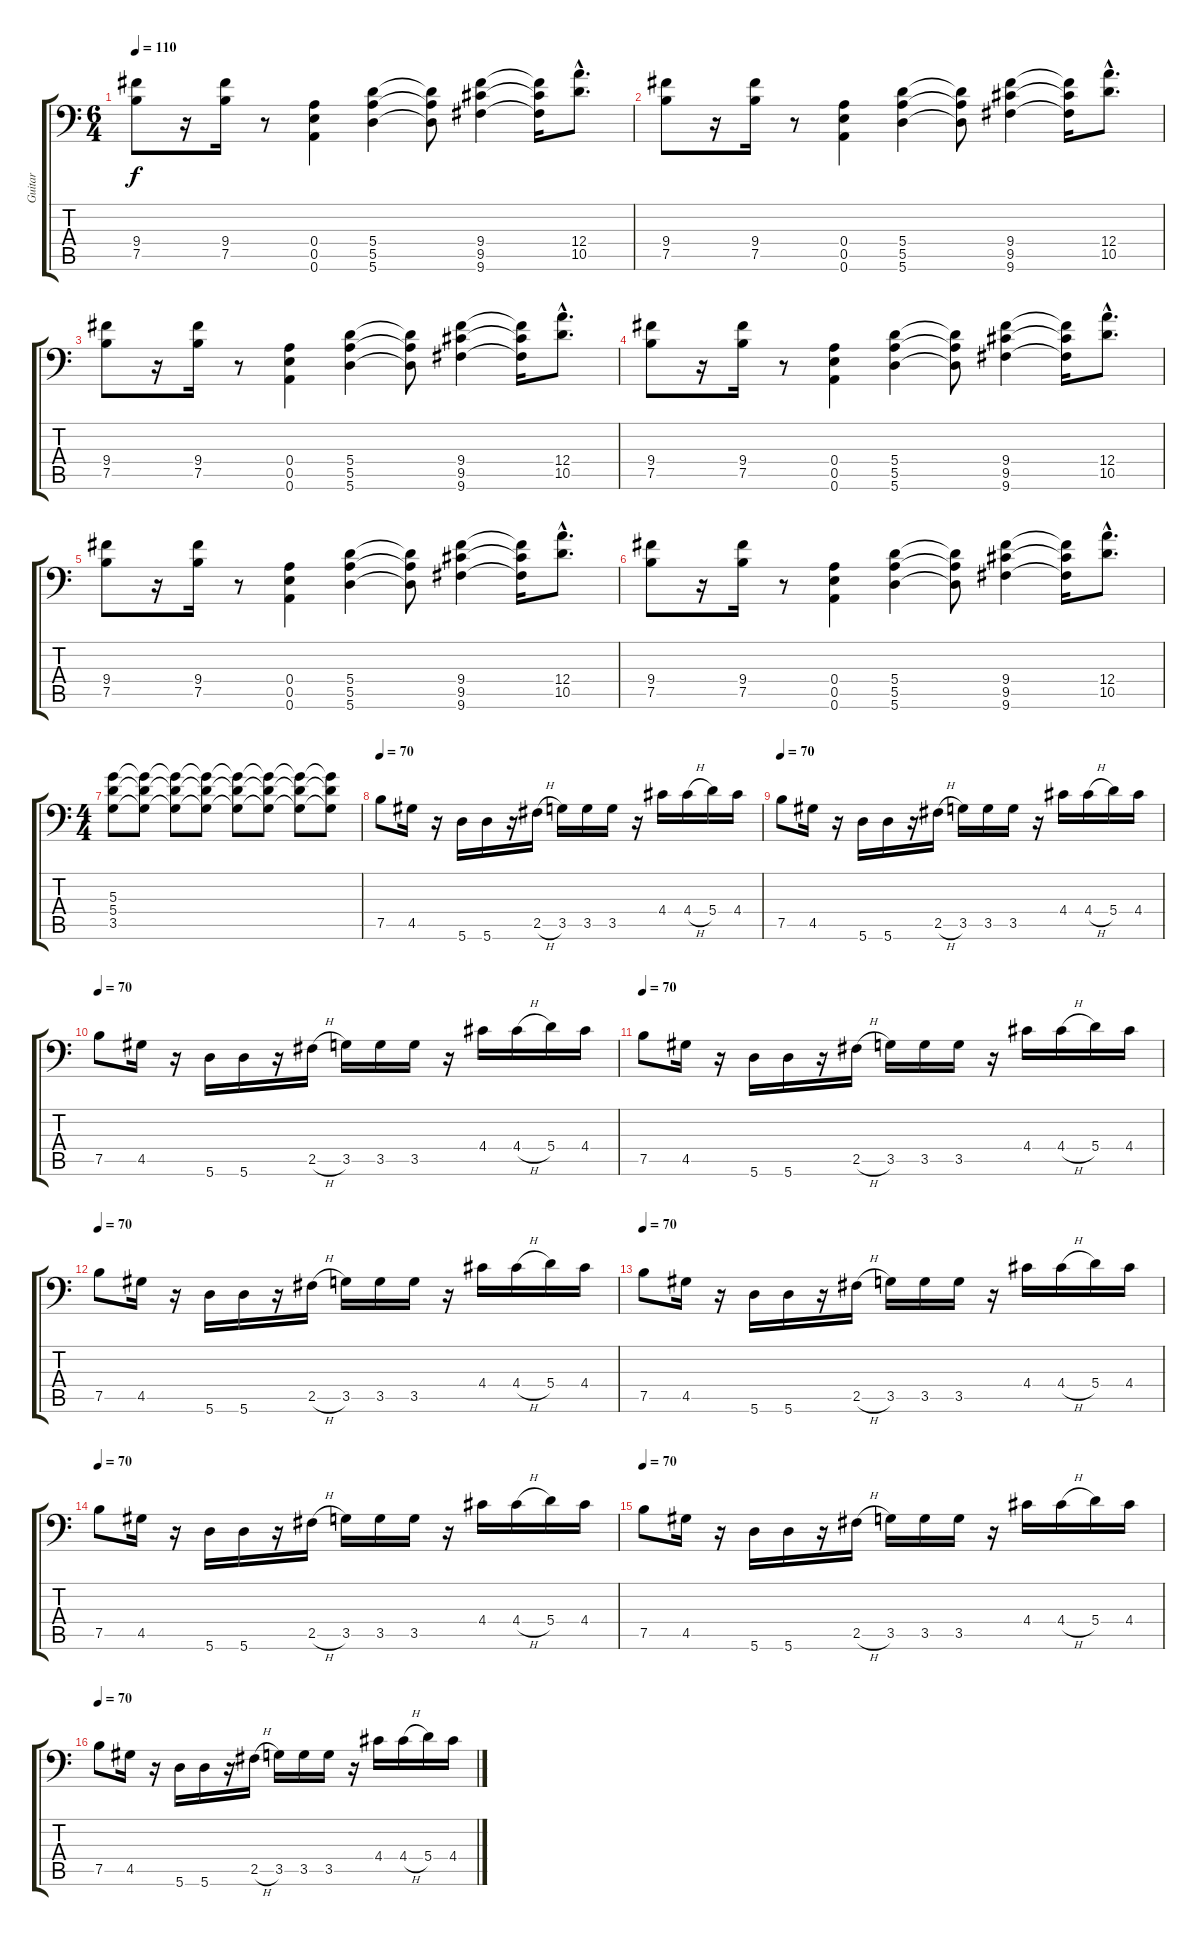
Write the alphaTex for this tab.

\track ("Guitar" "Guitar") {instrument distortionguitar}
\staff {score tabs}
\tuning (B3 G3 D3 A2 E2 A1) {hide}
\ts (6 4)
\tempo 110
\clef f4
\ks c
(9.4 7.5).8{dy f} r.16 (9.4 7.5).16 r.8 (0.4 0.5 0.6).4 (5.4 5.5 5.6).4 (5.4{t} 5.5{t} 5.6{t}).8 (9.4 9.5 9.6).4 (9.4{t} 9.5{t} 9.6{t}).16 (12.4{hac} 10.5{hac}).8{d} |
(9.4 7.5).8 r.16 (9.4 7.5).16 r.8 (0.4 0.5 0.6).4 (5.4 5.5 5.6).4 (5.4{t} 5.5{t} 5.6{t}).8 (9.4 9.5 9.6).4 (9.4{t} 9.5{t} 9.6{t}).16 (12.4{hac} 10.5{hac}).8{d} |
(9.4 7.5).8 r.16 (9.4 7.5).16 r.8 (0.4 0.5 0.6).4 (5.4 5.5 5.6).4 (5.4{t} 5.5{t} 5.6{t}).8 (9.4 9.5 9.6).4 (9.4{t} 9.5{t} 9.6{t}).16 (12.4{hac} 10.5{hac}).8{d} |
(9.4 7.5).8 r.16 (9.4 7.5).16 r.8 (0.4 0.5 0.6).4 (5.4 5.5 5.6).4 (5.4{t} 5.5{t} 5.6{t}).8 (9.4 9.5 9.6).4 (9.4{t} 9.5{t} 9.6{t}).16 (12.4{hac} 10.5{hac}).8{d} |
(9.4 7.5).8 r.16 (9.4 7.5).16 r.8 (0.4 0.5 0.6).4 (5.4 5.5 5.6).4 (5.4{t} 5.5{t} 5.6{t}).8 (9.4 9.5 9.6).4 (9.4{t} 9.5{t} 9.6{t}).16 (12.4{hac} 10.5{hac}).8{d} |
(9.4 7.5).8 r.16 (9.4 7.5).16 r.8 (0.4 0.5 0.6).4 (5.4 5.5 5.6).4 (5.4{t} 5.5{t} 5.6{t}).8 (9.4 9.5 9.6).4 (9.4{t} 9.5{t} 9.6{t}).16 (12.4{hac} 10.5{hac}).8{d} |
\ts (4 4)
(5.3 5.4 3.5).8 (5.3{t} 5.4{t} 3.5{t}).8 (5.3{t} 5.4{t} 3.5{t}).8 (5.3{t} 5.4{t} 3.5{t}).8 (5.3{t} 5.4{t} 3.5{t}).8 (5.3{t} 5.4{t} 3.5{t}).8 (5.3{t} 5.4{t} 3.5{t}).8 (5.3{t} 5.4{t} 3.5{t}).8 |
\tempo 70
7.5.8{instrument electricguitarclean} 4.5.16 r.16 5.6.16 5.6.16 r.16 2.5{h}.16 3.5.16 3.5.16 3.5.16 r.16 4.4.16 4.4{h}.16 5.4.16 4.4.16 |
\tempo 70
7.5.8{instrument electricguitarclean} 4.5.16 r.16 5.6.16 5.6.16 r.16 2.5{h}.16 3.5.16 3.5.16 3.5.16 r.16 4.4.16 4.4{h}.16 5.4.16 4.4.16 |
\tempo 70
7.5.8{instrument electricguitarclean} 4.5.16 r.16 5.6.16 5.6.16 r.16 2.5{h}.16 3.5.16 3.5.16 3.5.16 r.16 4.4.16 4.4{h}.16 5.4.16 4.4.16 |
\tempo 70
7.5.8{instrument electricguitarclean} 4.5.16 r.16 5.6.16 5.6.16 r.16 2.5{h}.16 3.5.16 3.5.16 3.5.16 r.16 4.4.16 4.4{h}.16 5.4.16 4.4.16 |
\tempo 70
7.5.8{instrument electricguitarclean} 4.5.16 r.16 5.6.16 5.6.16 r.16 2.5{h}.16 3.5.16 3.5.16 3.5.16 r.16 4.4.16 4.4{h}.16 5.4.16 4.4.16 |
\tempo 70
7.5.8{instrument electricguitarclean} 4.5.16 r.16 5.6.16 5.6.16 r.16 2.5{h}.16 3.5.16 3.5.16 3.5.16 r.16 4.4.16 4.4{h}.16 5.4.16 4.4.16 |
\tempo 70
7.5.8{instrument electricguitarclean} 4.5.16 r.16 5.6.16 5.6.16 r.16 2.5{h}.16 3.5.16 3.5.16 3.5.16 r.16 4.4.16 4.4{h}.16 5.4.16 4.4.16 |
\tempo 70
7.5.8{instrument electricguitarclean} 4.5.16 r.16 5.6.16 5.6.16 r.16 2.5{h}.16 3.5.16 3.5.16 3.5.16 r.16 4.4.16 4.4{h}.16 5.4.16 4.4.16 |
\tempo 70
7.5.8{instrument electricguitarclean} 4.5.16 r.16 5.6.16 5.6.16 r.16 2.5{h}.16 3.5.16 3.5.16 3.5.16 r.16 4.4.16 4.4{h}.16 5.4.16 4.4.16
